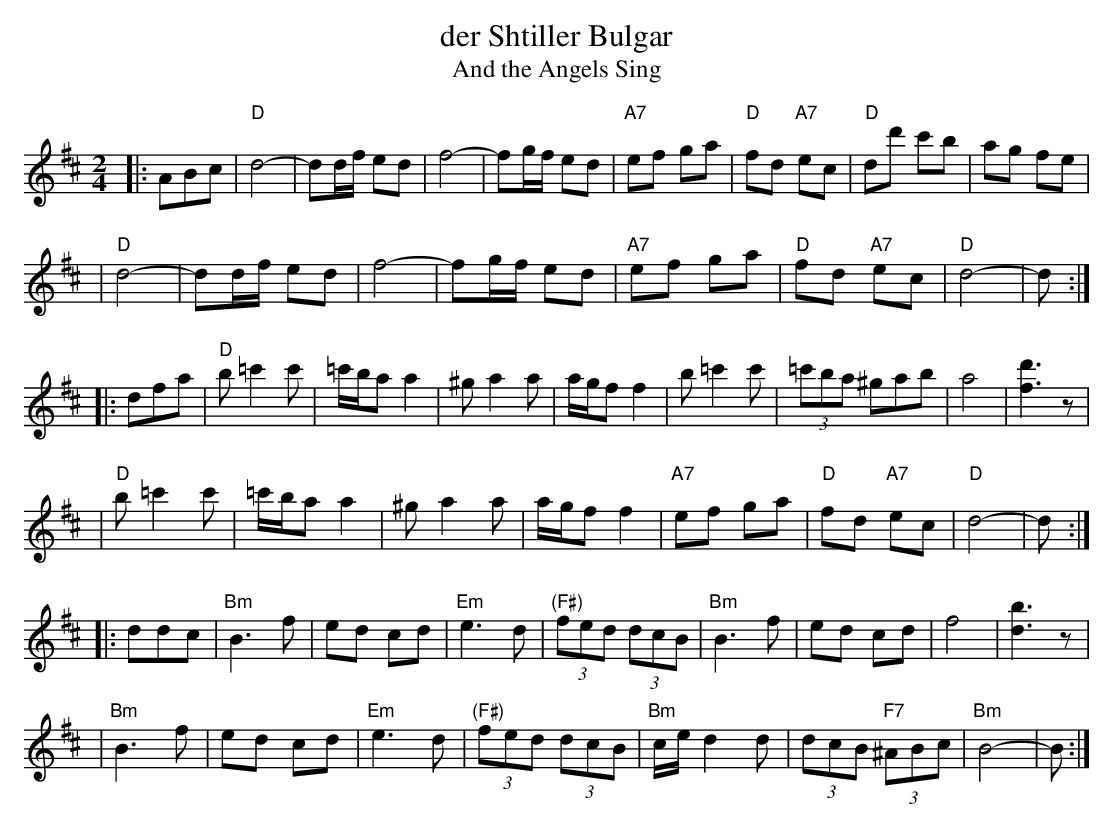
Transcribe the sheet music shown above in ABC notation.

X:1
T: der Shtiller Bulgar
T: And the Angels Sing
M: 2/4
L: 1/8
K: D
|: ABc \
| "D"d4- | dd/f/ ed | f4- | fg/f/ ed | "A7"ef ga | "D"fd "A7"ec | "D"dd' c'b | ag fe |
| "D"d4- | dd/f/ ed | f4- | fg/f/ ed | "A7"ef ga | "D"fd "A7"ec | "D"d4- | d :|
|: dfa \
| "D"b=c'2c' | =c'/b/a a2 | ^ga2a | a/g/f f2 | b=c'2c' | (3=c'ba ^gab | a4 | [d'3f3]z |
| "D"b=c'2c' | =c'/b/a a2 | ^ga2a | a/g/f f2 | "A7"ef ga | "D"fd "A7"ec | "D"d4- | d :|
|: ddc \
| "Bm"B3 f | ed cd | "Em"e3 d | "(F#)"(3fed (3dcB | "Bm"B3 f | ed cd | f4 | [b3d3]z |
| "Bm"B3 f | ed cd | "Em"e3 d | "(F#)"(3fed (3dcB | "Bm"c/e/d2d | (3dcB "F7"(3^ABc | "Bm"B4- | B :|
